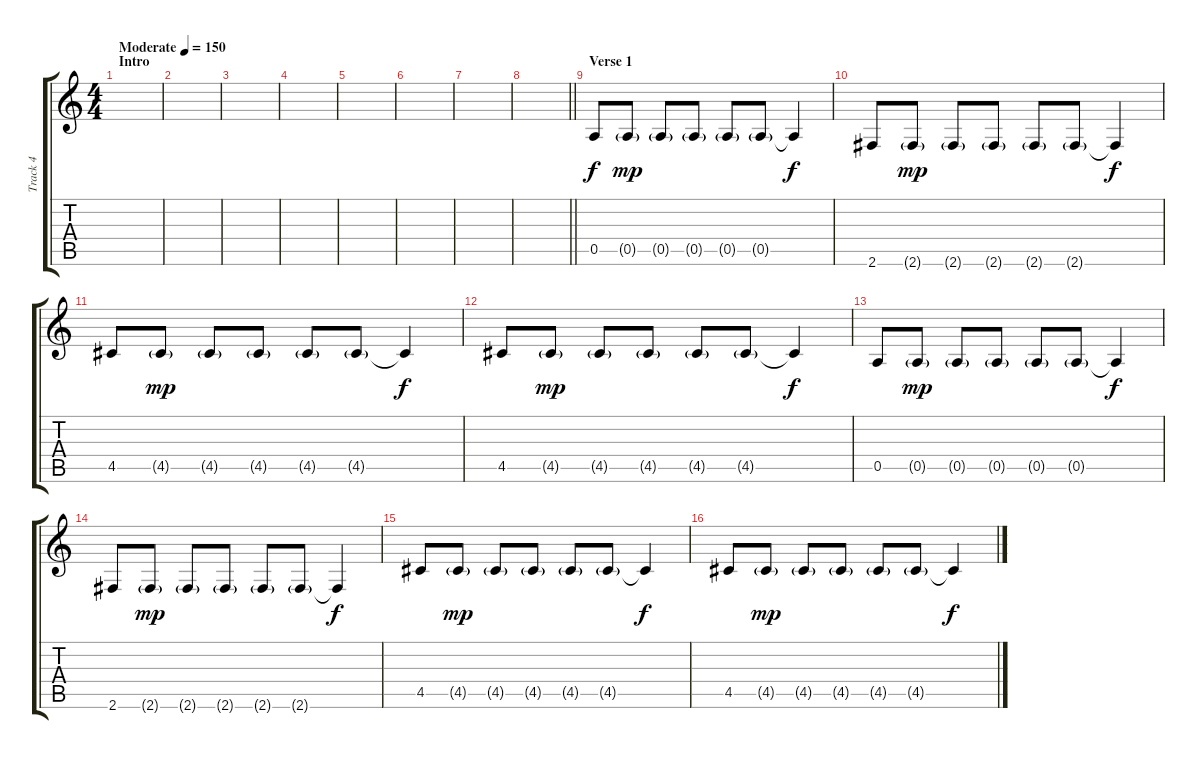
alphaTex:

\track ("Track 4" "Track 4") {instrument overdrivenguitar}
\staff {score tabs}
\tuning (E4 B3 G3 D3 A2 E2) {hide}
\ts (4 4)
\section ("" "Intro")
\tempo (150 "Moderate")
\clef g2
\ks c
|
|
|
|
|
|
|
\barLineRight lightlight
|
\section ("" "Verse 1")
0.5.8 0.5{g}.8{dy mp} 0.5{g}.8 0.5{g}.8 0.5{g}.8 0.5{g}.8 0.5{t}.4{dy f} |
2.6.8 2.6{g}.8{dy mp} 2.6{g}.8 2.6{g}.8 2.6{g}.8 2.6{g}.8 2.6{t}.4{dy f} |
4.5.8 4.5{g}.8{dy mp} 4.5{g}.8 4.5{g}.8 4.5{g}.8 4.5{g}.8 4.5{t}.4{dy f} |
4.5.8 4.5{g}.8{dy mp} 4.5{g}.8 4.5{g}.8 4.5{g}.8 4.5{g}.8 4.5{t}.4{dy f} |
0.5.8 0.5{g}.8{dy mp} 0.5{g}.8 0.5{g}.8 0.5{g}.8 0.5{g}.8 0.5{t}.4{dy f} |
2.6.8 2.6{g}.8{dy mp} 2.6{g}.8 2.6{g}.8 2.6{g}.8 2.6{g}.8 2.6{t}.4{dy f} |
4.5.8 4.5{g}.8{dy mp} 4.5{g}.8 4.5{g}.8 4.5{g}.8 4.5{g}.8 4.5{t}.4{dy f} |
4.5.8 4.5{g}.8{dy mp} 4.5{g}.8 4.5{g}.8 4.5{g}.8 4.5{g}.8 4.5{t}.4{dy f}
